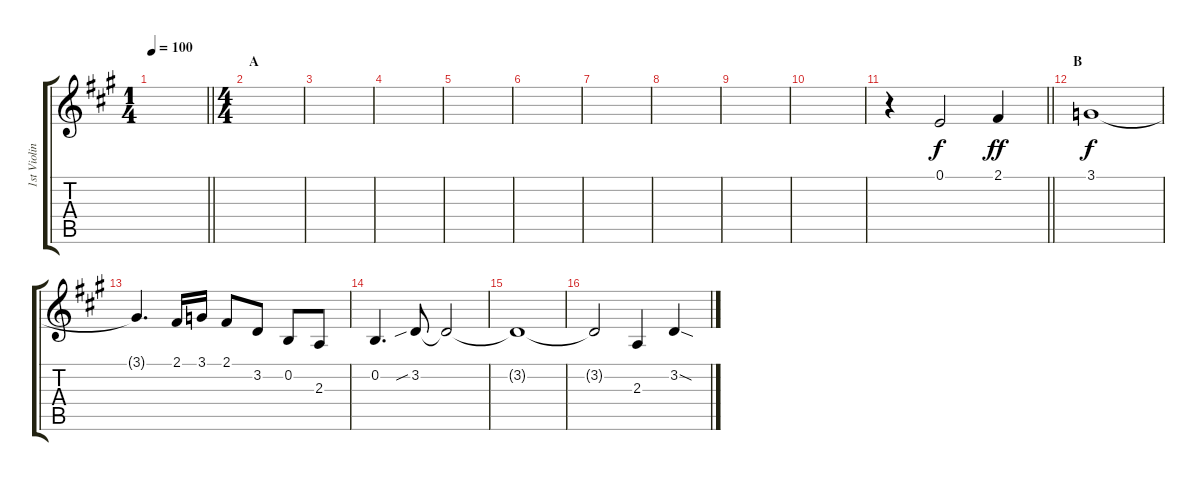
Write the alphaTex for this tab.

\track ("1st Violin" "1st Violin") {instrument violin}
\staff {score tabs}
\tuning (E4 B3 G3 D3 A2 E2) {hide}
\ts (1 4)
\tempo 100
\clef g2
\barLineRight lightlight
\ks a
|
\ts (4 4)
\section ("" "A")
|
|
|
|
|
|
|
|
|
\barLineRight lightlight
r.4{volume 8} 0.1.2{volume 11} 2.1.4{dy ff} |
\section ("" "B")
3.1.1{dy f} |
3.1{t}.4{d} 2.1.16 3.1.16 2.1.8 3.2.8 0.2.8 2.3.8 |
0.2.4{d} 3.2{sib}.8 3.2{t}.2 |
3.2{t}.1 |
3.2{t}.2 2.3.4 3.2{sod}.4
